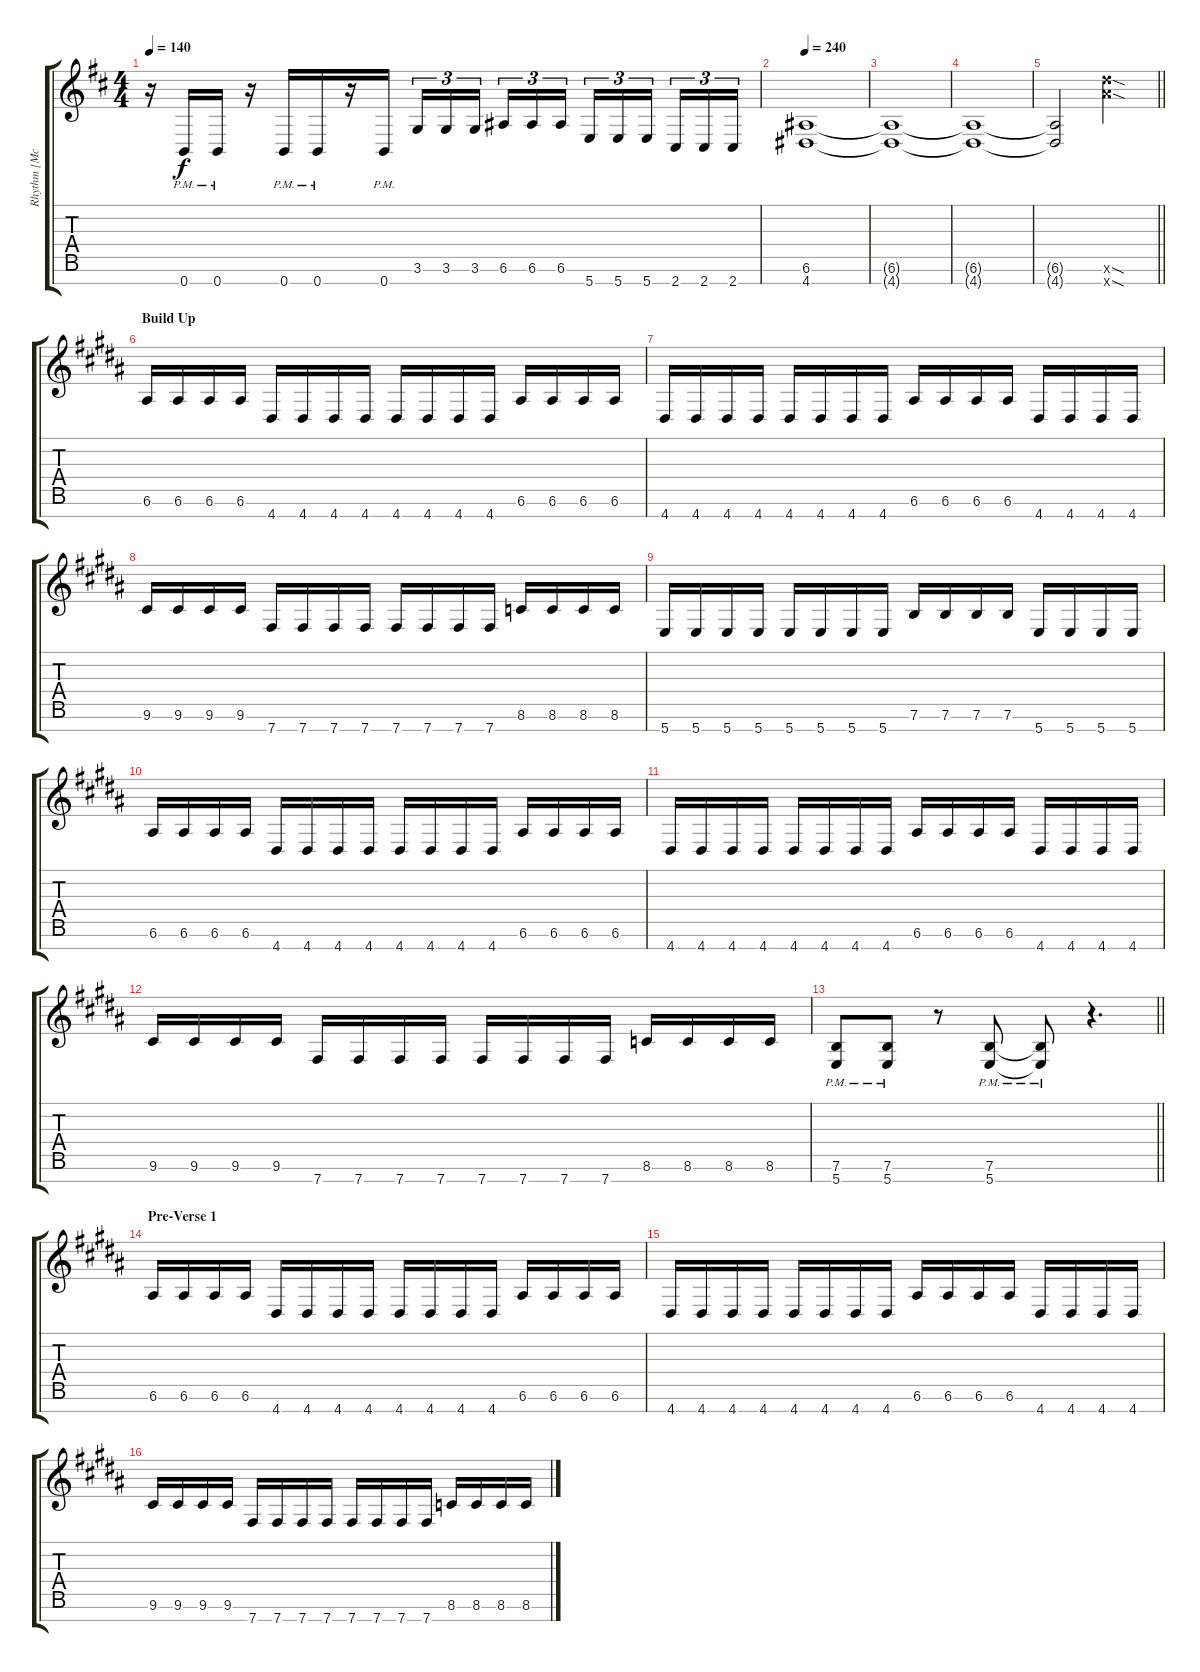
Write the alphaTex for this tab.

\track ("Rhythm [McMorran]" "Rhythm [Mc") {instrument overdrivenguitar}
\staff {score tabs}
\tuning (E4 B3 G3 D3 A2 E2 B1) {hide}
\ts (4 4)
\tempo 140
\clef g2
\ks bminor
r.16{dy f} 0.7{pm}.16 0.7{pm}.16 r.16 0.7{pm}.16 0.7{pm}.16 r.16 0.7{pm}.16 3.6.16{tu (3 2)} 3.6.16{tu (3 2)} 3.6.16{tu (3 2)} 6.6.16{tu (3 2)} 6.6.16{tu (3 2)} 6.6.16{tu (3 2)} 5.7.16{tu (3 2)} 5.7.16{tu (3 2)} 5.7.16{tu (3 2)} 2.7.16{tu (3 2)} 2.7.16{tu (3 2)} 2.7.16{tu (3 2)} |
\tempo 240
(6.6 4.7).1 |
(6.6{t} 4.7{t}).1 |
(6.6{t} 4.7{t}).1 |
\barLineRight lightlight
(6.6{t} 4.7{t}).2 (22.6{sod x} 22.7{sod x}).2 |
\section ("" "Build Up")
\ks b
6.6.16 6.6.16 6.6.16 6.6.16 4.7.16 4.7.16 4.7.16 4.7.16 4.7.16 4.7.16 4.7.16 4.7.16 6.6.16 6.6.16 6.6.16 6.6.16 |
4.7.16 4.7.16 4.7.16 4.7.16 4.7.16 4.7.16 4.7.16 4.7.16 6.6.16 6.6.16 6.6.16 6.6.16 4.7.16 4.7.16 4.7.16 4.7.16 |
9.6.16 9.6.16 9.6.16 9.6.16 7.7.16 7.7.16 7.7.16 7.7.16 7.7.16 7.7.16 7.7.16 7.7.16 8.6.16 8.6.16 8.6.16 8.6.16 |
5.7.16 5.7.16 5.7.16 5.7.16 5.7.16 5.7.16 5.7.16 5.7.16 7.6.16 7.6.16 7.6.16 7.6.16 5.7.16 5.7.16 5.7.16 5.7.16 |
6.6.16 6.6.16 6.6.16 6.6.16 4.7.16 4.7.16 4.7.16 4.7.16 4.7.16 4.7.16 4.7.16 4.7.16 6.6.16 6.6.16 6.6.16 6.6.16 |
4.7.16 4.7.16 4.7.16 4.7.16 4.7.16 4.7.16 4.7.16 4.7.16 6.6.16 6.6.16 6.6.16 6.6.16 4.7.16 4.7.16 4.7.16 4.7.16 |
9.6.16 9.6.16 9.6.16 9.6.16 7.7.16 7.7.16 7.7.16 7.7.16 7.7.16 7.7.16 7.7.16 7.7.16 8.6.16 8.6.16 8.6.16 8.6.16 |
\barLineRight lightlight
(7.6 5.7{pm}).8 (7.6 5.7{pm}).8 r.8 (7.6{pm} 5.7{pm}).8 (7.6{pm t} 5.7{pm t}).8 r.4{d} |
\section ("" "Pre-Verse 1")
6.6.16 6.6.16 6.6.16 6.6.16 4.7.16 4.7.16 4.7.16 4.7.16 4.7.16 4.7.16 4.7.16 4.7.16 6.6.16 6.6.16 6.6.16 6.6.16 |
4.7.16 4.7.16 4.7.16 4.7.16 4.7.16 4.7.16 4.7.16 4.7.16 6.6.16 6.6.16 6.6.16 6.6.16 4.7.16 4.7.16 4.7.16 4.7.16 |
9.6.16 9.6.16 9.6.16 9.6.16 7.7.16 7.7.16 7.7.16 7.7.16 7.7.16 7.7.16 7.7.16 7.7.16 8.6.16 8.6.16 8.6.16 8.6.16
